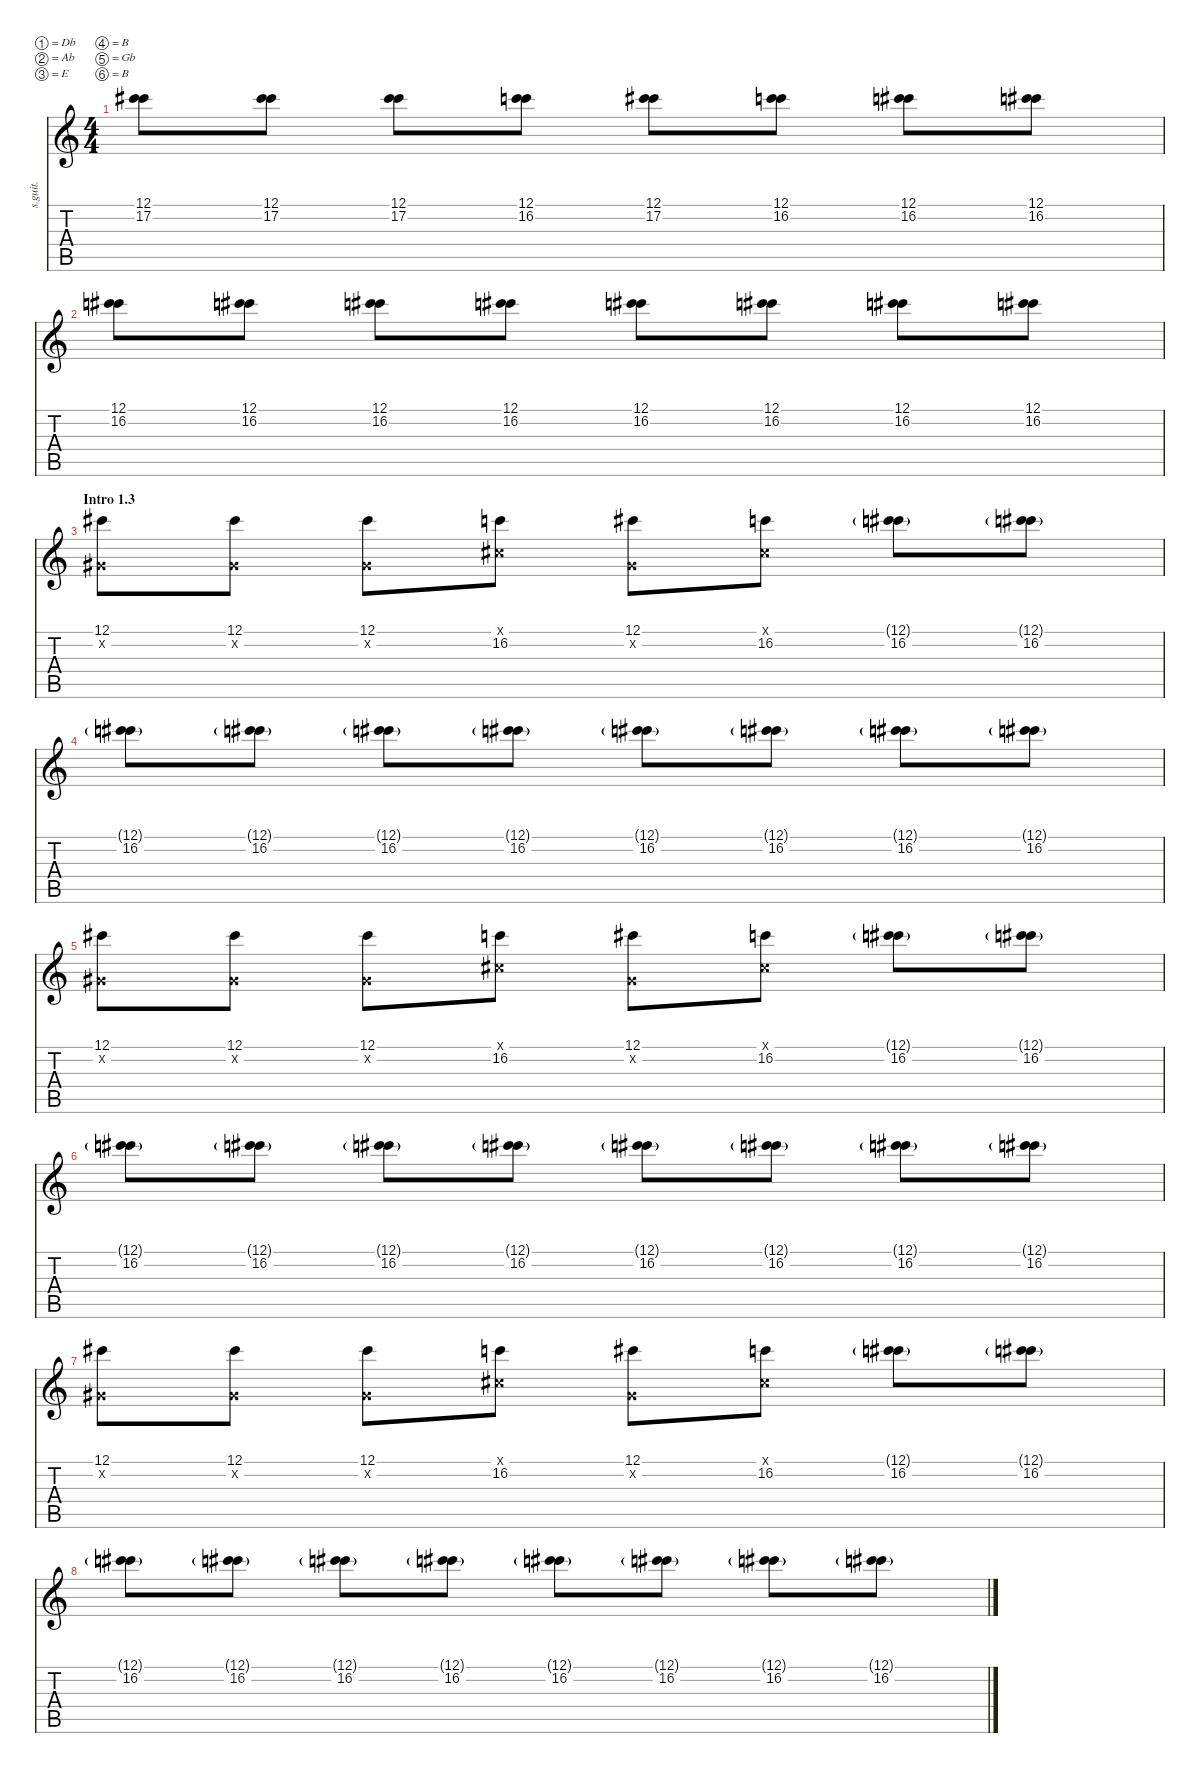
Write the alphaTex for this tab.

\defaultSystemsLayout 4
\hideDynamics
\bracketExtendMode nobrackets
\track ("Mick Thomson" "s.guit.") {instrument distortionguitar}
\staff {score tabs}
\tuning (Db4 Ab3 E3 B2 Gb2 B1)
\ts (4 4)
\tempo (192 hide)
\clef g2
\ks c
(12.1{acc #} 17.2{acc #}).8{lyrics (0 "") lyrics (1 "") lyrics (2 "") lyrics (3 "") lyrics (4 "") dy f} (12.1{acc #} 17.2{acc #}).8{lyrics (0 "") lyrics (1 "") lyrics (2 "") lyrics (3 "") lyrics (4 "")} (12.1{acc #} 17.2{acc #}).8{lyrics (0 "") lyrics (1 "") lyrics (2 "") lyrics (3 "") lyrics (4 "")} (12.1{acc #} 16.2).8{lyrics (0 "") lyrics (1 "") lyrics (2 "") lyrics (3 "") lyrics (4 "") dy mf} (12.1{acc #} 17.2{acc #}).8{lyrics (0 "") lyrics (1 "") lyrics (2 "") lyrics (3 "") lyrics (4 "") dy f} (12.1{acc #} 16.2).8{lyrics (0 "") lyrics (1 "") lyrics (2 "") lyrics (3 "") lyrics (4 "") dy mf} (12.1{acc #} 16.2).8{lyrics (0 "") lyrics (1 "") lyrics (2 "") lyrics (3 "") lyrics (4 "") dy f} (12.1{acc #} 16.2).8{lyrics (0 "") lyrics (1 "") lyrics (2 "") lyrics (3 "") lyrics (4 "")} |
(12.1{acc #} 16.2).8{lyrics (0 "") lyrics (1 "") lyrics (2 "") lyrics (3 "") lyrics (4 "")} (12.1{acc #} 16.2).8{lyrics (0 "") lyrics (1 "") lyrics (2 "") lyrics (3 "") lyrics (4 "")} (12.1{acc #} 16.2).8{lyrics (0 "") lyrics (1 "") lyrics (2 "") lyrics (3 "") lyrics (4 "")} (12.1{acc #} 16.2).8{lyrics (0 "") lyrics (1 "") lyrics (2 "") lyrics (3 "") lyrics (4 "")} (12.1{acc #} 16.2).8{lyrics (0 "") lyrics (1 "") lyrics (2 "") lyrics (3 "") lyrics (4 "")} (12.1{acc #} 16.2).8{lyrics (0 "") lyrics (1 "") lyrics (2 "") lyrics (3 "") lyrics (4 "")} (12.1{acc #} 16.2).8{lyrics (0 "") lyrics (1 "") lyrics (2 "") lyrics (3 "") lyrics (4 "")} (12.1{acc #} 16.2).8{lyrics (0 "") lyrics (1 "") lyrics (2 "") lyrics (3 "") lyrics (4 "")} |
\section ("" "Intro 1.3")
\tempo (195 hide)
(12.1{acc #} 0.2{x acc #}).8{lyrics (0 "") lyrics (1 "") lyrics (2 "") lyrics (3 "") lyrics (4 "")} (12.1{acc #} 0.2{x acc #}).8{lyrics (0 "") lyrics (1 "") lyrics (2 "") lyrics (3 "") lyrics (4 "")} (12.1{acc #} 0.2{x acc #}).8{lyrics (0 "") lyrics (1 "") lyrics (2 "") lyrics (3 "") lyrics (4 "")} (0.1{x acc #} 16.2).8{lyrics (0 "") lyrics (1 "") lyrics (2 "") lyrics (3 "") lyrics (4 "") dy mf} (12.1{acc #} 0.2{x acc #}).8{lyrics (0 "") lyrics (1 "") lyrics (2 "") lyrics (3 "") lyrics (4 "") dy f} (0.1{x acc #} 16.2).8{lyrics (0 "") lyrics (1 "") lyrics (2 "") lyrics (3 "") lyrics (4 "") dy mf} (12.1{g acc #} 16.2).8{lyrics (0 "") lyrics (1 "") lyrics (2 "") lyrics (3 "") lyrics (4 "") dy f} (12.1{g acc #} 16.2).8{lyrics (0 "") lyrics (1 "") lyrics (2 "") lyrics (3 "") lyrics (4 "")} |
(12.1{g acc #} 16.2).8{lyrics (0 "") lyrics (1 "") lyrics (2 "") lyrics (3 "") lyrics (4 "")} (12.1{g acc #} 16.2).8{lyrics (0 "") lyrics (1 "") lyrics (2 "") lyrics (3 "") lyrics (4 "")} (12.1{g acc #} 16.2).8{lyrics (0 "") lyrics (1 "") lyrics (2 "") lyrics (3 "") lyrics (4 "")} (12.1{g acc #} 16.2).8{lyrics (0 "") lyrics (1 "") lyrics (2 "") lyrics (3 "") lyrics (4 "")} (12.1{g acc #} 16.2).8{lyrics (0 "") lyrics (1 "") lyrics (2 "") lyrics (3 "") lyrics (4 "")} (12.1{g acc #} 16.2).8{lyrics (0 "") lyrics (1 "") lyrics (2 "") lyrics (3 "") lyrics (4 "")} (12.1{g acc #} 16.2).8{lyrics (0 "") lyrics (1 "") lyrics (2 "") lyrics (3 "") lyrics (4 "")} (12.1{g acc #} 16.2).8{lyrics (0 "") lyrics (1 "") lyrics (2 "") lyrics (3 "") lyrics (4 "")} |
(12.1{acc #} 0.2{x acc #}).8{lyrics (0 "") lyrics (1 "") lyrics (2 "") lyrics (3 "") lyrics (4 "")} (12.1{acc #} 0.2{x acc #}).8{lyrics (0 "") lyrics (1 "") lyrics (2 "") lyrics (3 "") lyrics (4 "")} (12.1{acc #} 0.2{x acc #}).8{lyrics (0 "") lyrics (1 "") lyrics (2 "") lyrics (3 "") lyrics (4 "")} (0.1{x acc #} 16.2).8{lyrics (0 "") lyrics (1 "") lyrics (2 "") lyrics (3 "") lyrics (4 "") dy mf} (12.1{acc #} 0.2{x acc #}).8{lyrics (0 "") lyrics (1 "") lyrics (2 "") lyrics (3 "") lyrics (4 "") dy f} (0.1{x acc #} 16.2).8{lyrics (0 "") lyrics (1 "") lyrics (2 "") lyrics (3 "") lyrics (4 "") dy mf} (12.1{g acc #} 16.2).8{lyrics (0 "") lyrics (1 "") lyrics (2 "") lyrics (3 "") lyrics (4 "") dy f} (12.1{g acc #} 16.2).8{lyrics (0 "") lyrics (1 "") lyrics (2 "") lyrics (3 "") lyrics (4 "")} |
\tempo (200 hide)
(12.1{g acc #} 16.2).8{lyrics (0 "") lyrics (1 "") lyrics (2 "") lyrics (3 "") lyrics (4 "")} (12.1{g acc #} 16.2).8{lyrics (0 "") lyrics (1 "") lyrics (2 "") lyrics (3 "") lyrics (4 "")} (12.1{g acc #} 16.2).8{lyrics (0 "") lyrics (1 "") lyrics (2 "") lyrics (3 "") lyrics (4 "")} (12.1{g acc #} 16.2).8{lyrics (0 "") lyrics (1 "") lyrics (2 "") lyrics (3 "") lyrics (4 "")} (12.1{g acc #} 16.2).8{lyrics (0 "") lyrics (1 "") lyrics (2 "") lyrics (3 "") lyrics (4 "")} (12.1{g acc #} 16.2).8{lyrics (0 "") lyrics (1 "") lyrics (2 "") lyrics (3 "") lyrics (4 "")} (12.1{g acc #} 16.2).8{lyrics (0 "") lyrics (1 "") lyrics (2 "") lyrics (3 "") lyrics (4 "")} (12.1{g acc #} 16.2).8{lyrics (0 "") lyrics (1 "") lyrics (2 "") lyrics (3 "") lyrics (4 "")} |
\tempo (205 hide)
(12.1{acc #} 0.2{x acc #}).8{lyrics (0 "") lyrics (1 "") lyrics (2 "") lyrics (3 "") lyrics (4 "")} (12.1{acc #} 0.2{x acc #}).8{lyrics (0 "") lyrics (1 "") lyrics (2 "") lyrics (3 "") lyrics (4 "")} (12.1{acc #} 0.2{x acc #}).8{lyrics (0 "") lyrics (1 "") lyrics (2 "") lyrics (3 "") lyrics (4 "")} (0.1{x acc #} 16.2).8{lyrics (0 "") lyrics (1 "") lyrics (2 "") lyrics (3 "") lyrics (4 "") dy mf} (12.1{acc #} 0.2{x acc #}).8{lyrics (0 "") lyrics (1 "") lyrics (2 "") lyrics (3 "") lyrics (4 "") dy f} (0.1{x acc #} 16.2).8{lyrics (0 "") lyrics (1 "") lyrics (2 "") lyrics (3 "") lyrics (4 "") dy mf} (12.1{g acc #} 16.2).8{lyrics (0 "") lyrics (1 "") lyrics (2 "") lyrics (3 "") lyrics (4 "") dy f} (12.1{g acc #} 16.2).8{lyrics (0 "") lyrics (1 "") lyrics (2 "") lyrics (3 "") lyrics (4 "")} |
(12.1{g acc #} 16.2).8{lyrics (0 "") lyrics (1 "") lyrics (2 "") lyrics (3 "") lyrics (4 "")} (12.1{g acc #} 16.2).8{lyrics (0 "") lyrics (1 "") lyrics (2 "") lyrics (3 "") lyrics (4 "")} (12.1{g acc #} 16.2).8{lyrics (0 "") lyrics (1 "") lyrics (2 "") lyrics (3 "") lyrics (4 "")} (12.1{g acc #} 16.2).8{lyrics (0 "") lyrics (1 "") lyrics (2 "") lyrics (3 "") lyrics (4 "")} (12.1{g acc #} 16.2).8{lyrics (0 "") lyrics (1 "") lyrics (2 "") lyrics (3 "") lyrics (4 "")} (12.1{g acc #} 16.2).8{lyrics (0 "") lyrics (1 "") lyrics (2 "") lyrics (3 "") lyrics (4 "")} (12.1{g acc #} 16.2).8{lyrics (0 "") lyrics (1 "") lyrics (2 "") lyrics (3 "") lyrics (4 "")} (12.1{g acc #} 16.2).8{lyrics (0 "") lyrics (1 "") lyrics (2 "") lyrics (3 "") lyrics (4 "")}
